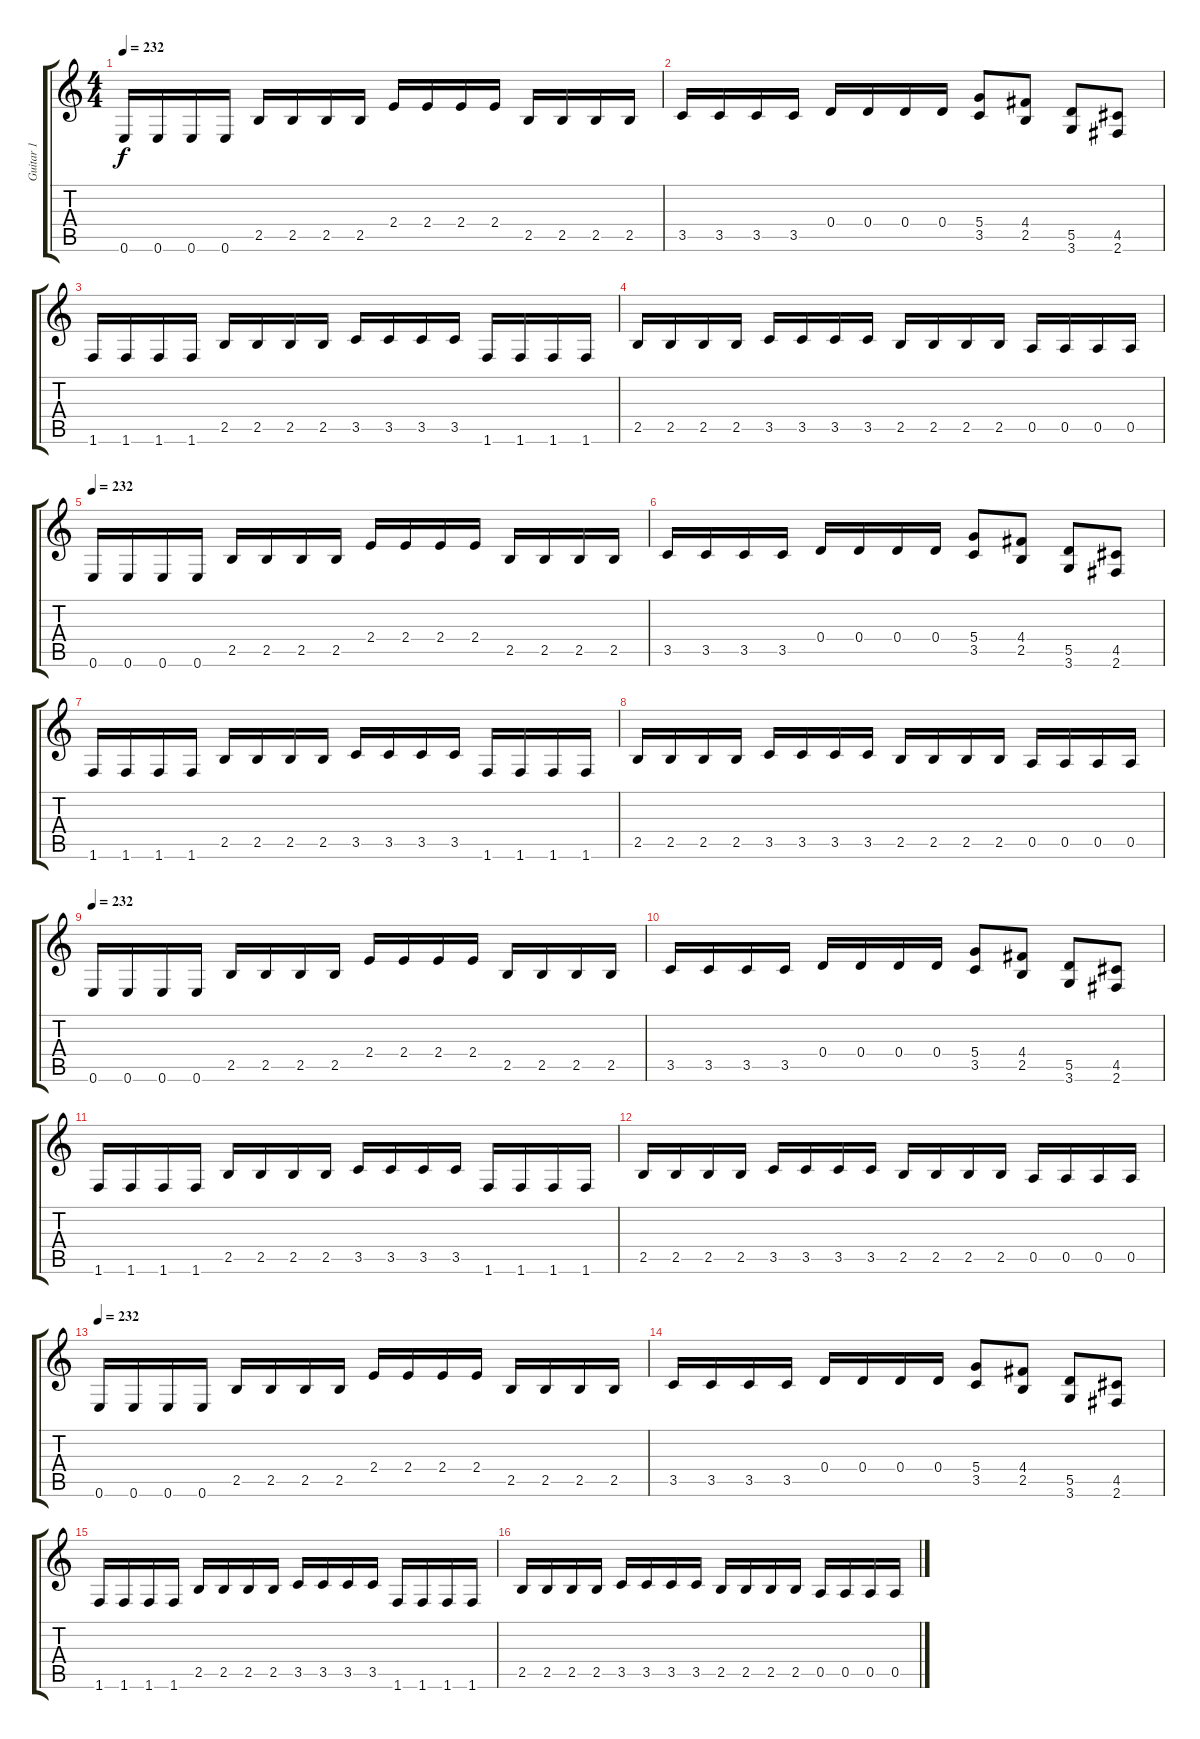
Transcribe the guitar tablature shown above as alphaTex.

\track ("Guitar 1" "Guitar 1") {instrument distortionguitar}
\staff {score tabs}
\tuning (E4 B3 G3 D3 A2 E2) {hide}
\ts (4 4)
\tempo 232
\clef g2
\ks c
0.6.16{dy f} 0.6.16 0.6.16 0.6.16 2.5.16 2.5.16 2.5.16 2.5.16 2.4.16 2.4.16 2.4.16 2.4.16 2.5.16 2.5.16 2.5.16 2.5.16 |
3.5.16 3.5.16 3.5.16 3.5.16 0.4.16 0.4.16 0.4.16 0.4.16 (5.4 3.5).8 (4.4 2.5).8 (5.5 3.6).8 (4.5 2.6).8 |
1.6.16 1.6.16 1.6.16 1.6.16 2.5.16 2.5.16 2.5.16 2.5.16 3.5.16 3.5.16 3.5.16 3.5.16 1.6.16 1.6.16 1.6.16 1.6.16 |
2.5.16 2.5.16 2.5.16 2.5.16 3.5.16 3.5.16 3.5.16 3.5.16 2.5.16 2.5.16 2.5.16 2.5.16 0.5.16 0.5.16 0.5.16 0.5.16 |
\tempo 232
0.6.16 0.6.16 0.6.16 0.6.16 2.5.16 2.5.16 2.5.16 2.5.16 2.4.16 2.4.16 2.4.16 2.4.16 2.5.16 2.5.16 2.5.16 2.5.16 |
3.5.16 3.5.16 3.5.16 3.5.16 0.4.16 0.4.16 0.4.16 0.4.16 (5.4 3.5).8 (4.4 2.5).8 (5.5 3.6).8 (4.5 2.6).8 |
1.6.16 1.6.16 1.6.16 1.6.16 2.5.16 2.5.16 2.5.16 2.5.16 3.5.16 3.5.16 3.5.16 3.5.16 1.6.16 1.6.16 1.6.16 1.6.16 |
2.5.16 2.5.16 2.5.16 2.5.16 3.5.16 3.5.16 3.5.16 3.5.16 2.5.16 2.5.16 2.5.16 2.5.16 0.5.16 0.5.16 0.5.16 0.5.16 |
\tempo 232
0.6.16 0.6.16 0.6.16 0.6.16 2.5.16 2.5.16 2.5.16 2.5.16 2.4.16 2.4.16 2.4.16 2.4.16 2.5.16 2.5.16 2.5.16 2.5.16 |
3.5.16 3.5.16 3.5.16 3.5.16 0.4.16 0.4.16 0.4.16 0.4.16 (5.4 3.5).8 (4.4 2.5).8 (5.5 3.6).8 (4.5 2.6).8 |
1.6.16 1.6.16 1.6.16 1.6.16 2.5.16 2.5.16 2.5.16 2.5.16 3.5.16 3.5.16 3.5.16 3.5.16 1.6.16 1.6.16 1.6.16 1.6.16 |
2.5.16 2.5.16 2.5.16 2.5.16 3.5.16 3.5.16 3.5.16 3.5.16 2.5.16 2.5.16 2.5.16 2.5.16 0.5.16 0.5.16 0.5.16 0.5.16 |
\tempo 232
0.6.16 0.6.16 0.6.16 0.6.16 2.5.16 2.5.16 2.5.16 2.5.16 2.4.16 2.4.16 2.4.16 2.4.16 2.5.16 2.5.16 2.5.16 2.5.16 |
3.5.16 3.5.16 3.5.16 3.5.16 0.4.16 0.4.16 0.4.16 0.4.16 (5.4 3.5).8 (4.4 2.5).8 (5.5 3.6).8 (4.5 2.6).8 |
1.6.16 1.6.16 1.6.16 1.6.16 2.5.16 2.5.16 2.5.16 2.5.16 3.5.16 3.5.16 3.5.16 3.5.16 1.6.16 1.6.16 1.6.16 1.6.16 |
2.5.16 2.5.16 2.5.16 2.5.16 3.5.16 3.5.16 3.5.16 3.5.16 2.5.16 2.5.16 2.5.16 2.5.16 0.5.16 0.5.16 0.5.16 0.5.16
